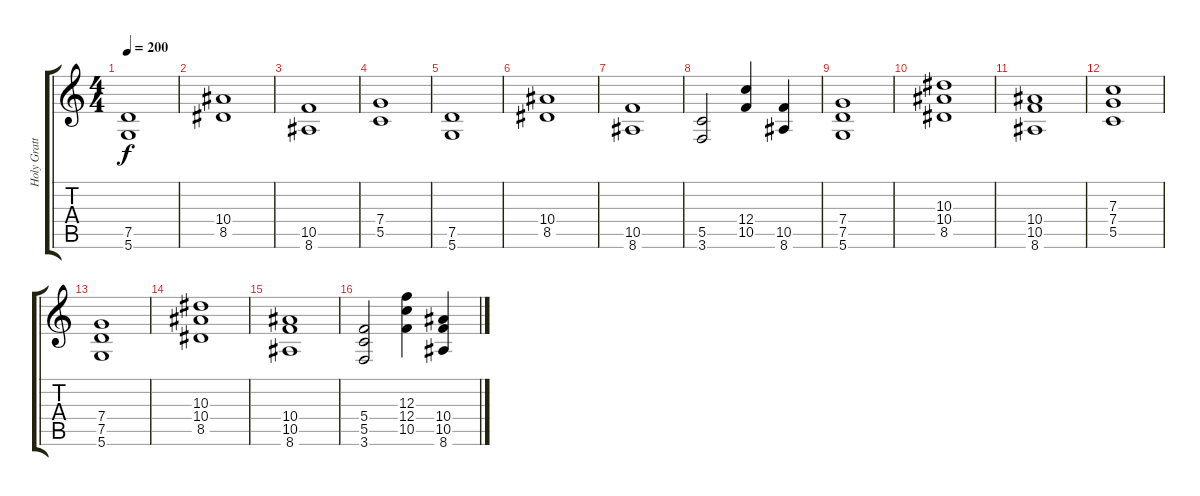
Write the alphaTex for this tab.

\track ("Holy Gratte 2" "Holy Gratt") {instrument overdrivenguitar}
\staff {score tabs}
\tuning (D4 A3 F3 C3 G2 D2) {hide}
\ts (4 4)
\tempo 200
\clef g2
\ks c
(7.5 5.6).1{dy f} |
(10.4 8.5).1 |
(10.5 8.6).1 |
(7.4 5.5).1 |
(7.5 5.6).1 |
(10.4 8.5).1 |
(10.5 8.6).1 |
(5.5 3.6).2 (12.4 10.5).4 (10.5 8.6).4 |
(7.4 7.5 5.6).1 |
(10.3 10.4 8.5).1 |
(10.4 10.5 8.6).1 |
(7.3 7.4 5.5).1 |
(7.4 7.5 5.6).1 |
(10.3 10.4 8.5).1 |
(10.4 10.5 8.6).1 |
(5.4 5.5 3.6).2 (12.3 12.4 10.5).4 (10.4 10.5 8.6).4
